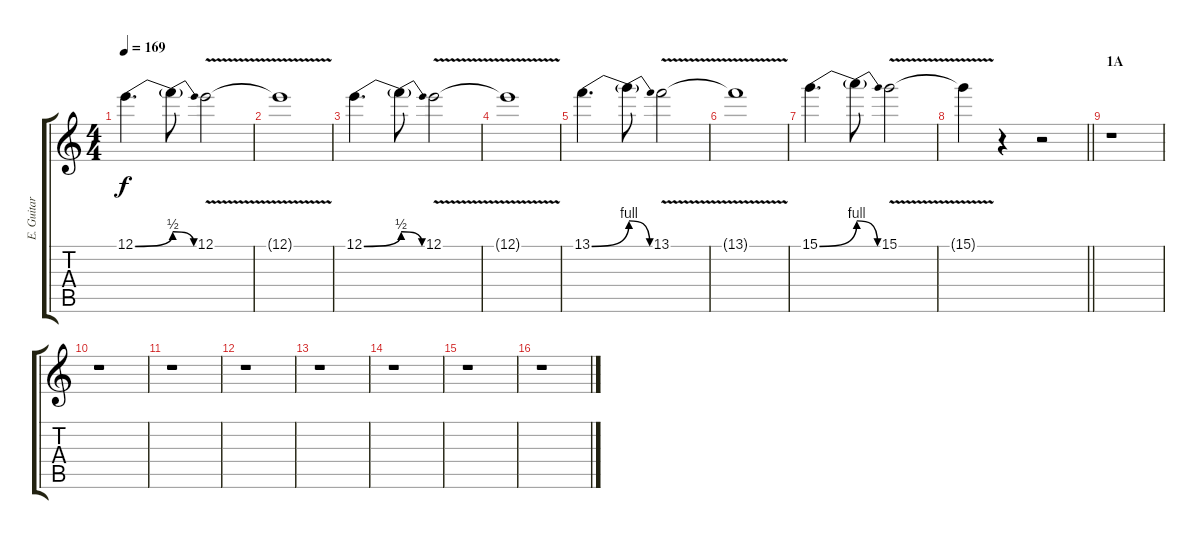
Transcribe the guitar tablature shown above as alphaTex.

\track ("E. Guitar III" "E. Guitar ") {instrument overdrivenguitar}
\staff {score tabs}
\tuning (E4 B3 G3 D3 A2 E2) {hide}
\ts (4 4)
\tempo 169
\clef g2
\ks c
12.1{be (bend 0 0 60 2)}.4{d dy f} 12.1{be (release 0 2 60 0) t}.8 12.1{v}.2 |
12.1{t}.1 |
12.1{be (bend 0 0 60 2)}.4{d} 12.1{be (release 0 2 60 0) t}.8 12.1{v}.2 |
12.1{t}.1 |
13.1{be (bend 0 0 60 4)}.4{d} 13.1{be (release 0 4 60 0) t}.8 13.1{v}.2 |
13.1{t}.1 |
15.1{be (bend 0 0 60 4)}.4{d} 15.1{be (release 0 4 60 0) t}.8 15.1{v}.2 |
\barLineRight lightlight
15.1{t}.4 r.4 r.2 |
\section ("" "1A")
r.1 |
r.1 |
r.1 |
r.1 |
r.1 |
r.1 |
r.1 |
r.1
